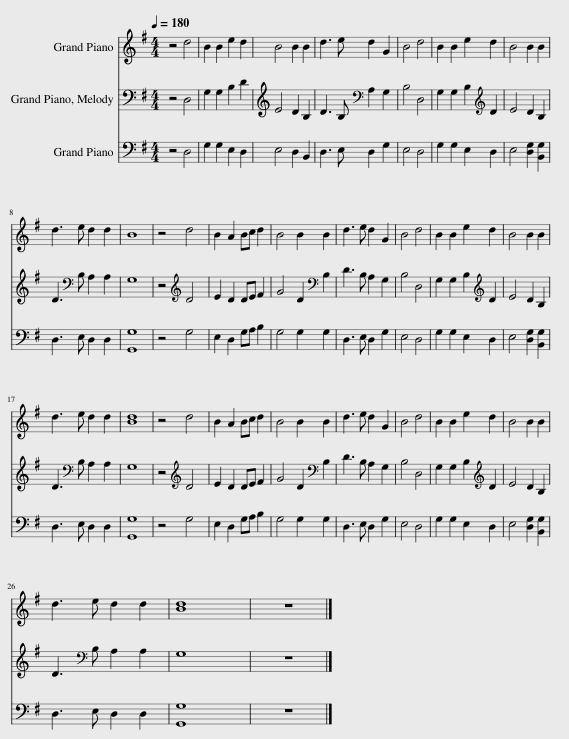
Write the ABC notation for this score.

X:1
%%score 1 2 3
L:1/8
Q:1/4=180
M:4/4
I:linebreak $
K:G
V:1 treble
V:2 bass
V:3 bass
V:1
 z4 d4 | B2 B2 e2 d2 | B4 B2 B2 | d3 e d2 G2 | B4 d4 | %5
 B2 B2 e2 d2 | B4 B2 B2 |$ d3 e d2 d2 | B8 | z4 d4 | %10
 B2 A2 Bc d2 | B4 B2 B2 | d3 e d2 G2 | B4 d4 | B2 B2 e2 d2 | %15
 B4 B2 B2 |$ d3 e d2 d2 | [Bd]8 | z4 d4 | B2 A2 Bc d2 | %20
 B4 B2 B2 | d3 e d2 G2 | B4 d4 | B2 B2 e2 d2 | B4 B2 B2 |$ %25
 d3 e d2 d2 | [Bd]8 | z8 |] %28
V:2
 z4 D,4 | G,2 G,2 B,2 D2 | E4 D2 B,2 | D3 B,[K:bass] A,2 G,2 | B,4 D,4 | %5
 G,2 G,2 B,2[K:treble] D2 | E4 D2 B,2 |$ D3[K:bass] B, A,2 A,2 | G,8 | z4[K:treble] D4 | %10
 E2 D2 DE F2 | G4 D2[K:bass] B,2 | D3 B, A,2 G,2 | B,4 D,4 | G,2 G,2 B,2[K:treble] D2 | %15
 E4 D2 B,2 |$ D3[K:bass] B, A,2 A,2 | G,8 | z4[K:treble] D4 | E2 D2 DE F2 | %20
 G4 D2[K:bass] B,2 | D3 B, A,2 G,2 | B,4 D,4 | G,2 G,2 B,2[K:treble] D2 | E4 D2 B,2 |$ %25
 D3[K:bass] B, A,2 A,2 | G,8 | z8 |] %28
V:3
 z4 D,4 | G,2 G,2 E,2 D,2 | E,4 D,2 B,,2 | D,3 E, D,2 G,2 | E,4 D,4 | %5
 G,2 G,2 E,2 D,2 | E,4 [D,G,]2 [B,,G,]2 |$ D,3 E, D,2 D,2 | [G,,G,]8 | z4 G,4 | %10
 E,2 D,2 G,A, B,2 | G,4 G,2 G,2 | D,3 E, D,2 G,2 | E,4 D,4 | G,2 G,2 E,2 D,2 | %15
 E,4 [D,G,]2 [B,,G,]2 |$ D,3 E, D,2 D,2 | [G,,G,]8 | z4 G,4 | E,2 D,2 G,A, B,2 | %20
 G,4 G,2 G,2 | D,3 E, D,2 G,2 | E,4 D,4 | G,2 G,2 E,2 D,2 | E,4 [D,G,]2 [B,,G,]2 |$ %25
 D,3 E, D,2 D,2 | [G,,G,]8 | z8 |] %28
